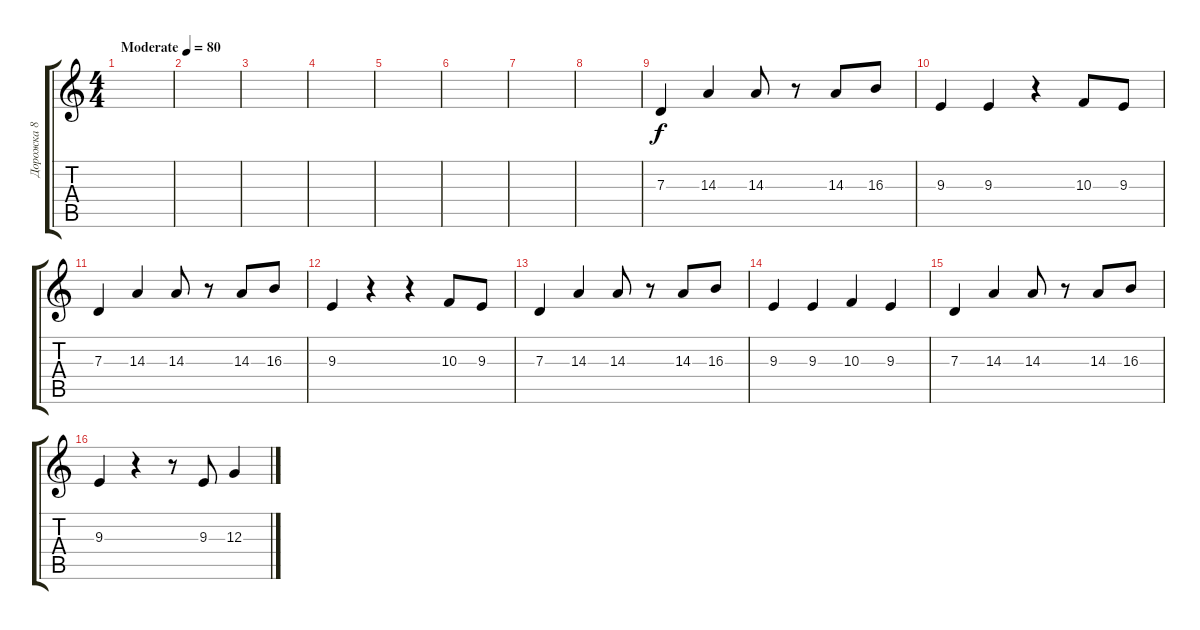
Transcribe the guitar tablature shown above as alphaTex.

\track ("Дорожка 8" "Дорожка 8") {instrument sopranosax}
\staff {score tabs}
\tuning (E4 B3 G3 D3 A2 E2) {hide}
\ts (4 4)
\tempo (80 "Moderate")
\clef g2
\ks c
|
|
|
|
|
|
|
|
7.3.4 14.3.4 14.3.8 r.8 14.3.8 16.3.8 |
9.3.4 9.3.4 r.4 10.3.8 9.3.8 |
7.3.4 14.3.4 14.3.8 r.8 14.3.8 16.3.8 |
9.3.4 r.4 r.4 10.3.8 9.3.8 |
7.3.4 14.3.4 14.3.8 r.8 14.3.8 16.3.8 |
9.3.4 9.3.4 10.3.4 9.3.4 |
7.3.4 14.3.4 14.3.8 r.8 14.3.8 16.3.8 |
9.3.4 r.4 r.8 9.3.8 12.3.4
